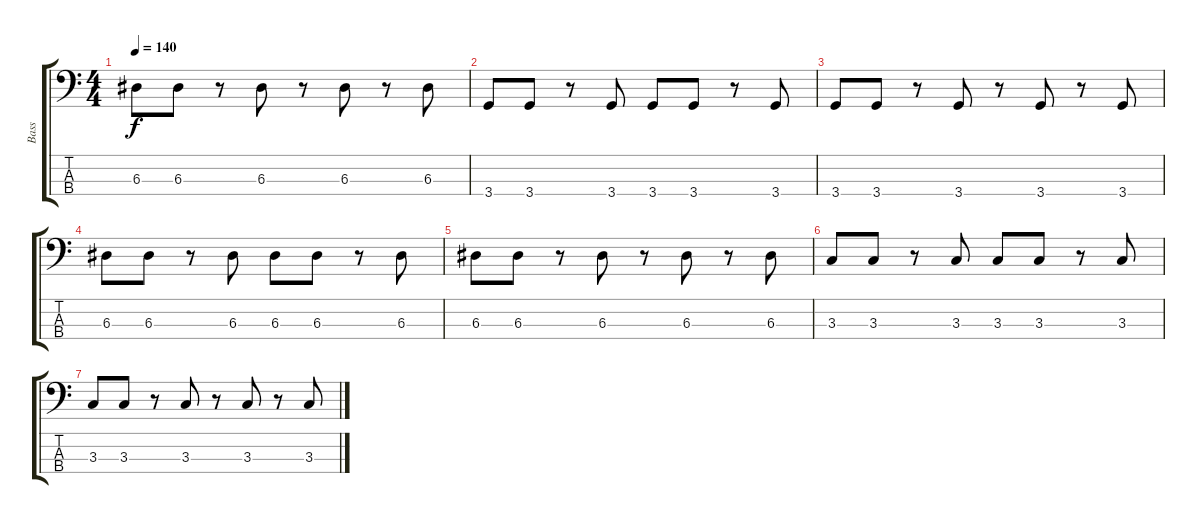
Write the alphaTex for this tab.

\track ("Bass" "Bass") {instrument electricbassfinger}
\staff {score tabs}
\tuning (G2 D2 A1 E1) {hide}
\ts (4 4)
\tempo 140
\clef f4
\ks c
6.3.8{dy f volume 11} 6.3.8 r.8 6.3.8 r.8 6.3.8 r.8 6.3.8 |
3.4.8{volume 9} 3.4.8 r.8 3.4.8 3.4.8 3.4.8 r.8 3.4.8 |
3.4.8{volume 7} 3.4.8 r.8 3.4.8 r.8 3.4.8 r.8 3.4.8 |
6.3.8{volume 5} 6.3.8 r.8 6.3.8 6.3.8 6.3.8 r.8 6.3.8 |
6.3.8{volume 3} 6.3.8 r.8 6.3.8 r.8 6.3.8 r.8 6.3.8 |
3.3.8{volume 1} 3.3.8 r.8 3.3.8 3.3.8 3.3.8 r.8 3.3.8 |
3.3.8{volume 0} 3.3.8 r.8 3.3.8 r.8 3.3.8 r.8 3.3.8
